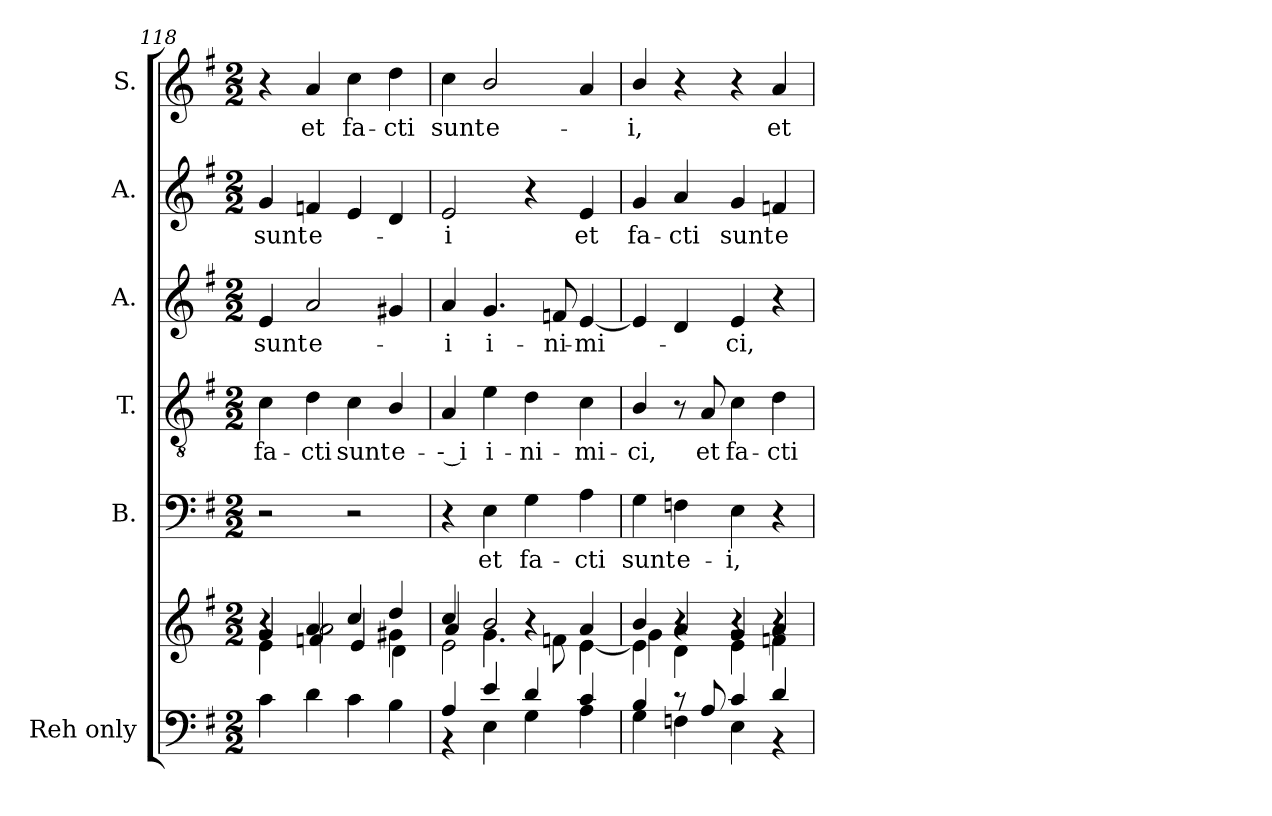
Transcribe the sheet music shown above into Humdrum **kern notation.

**kern	**kern	**kern	**text	**kern	**text	**kern	**text	**kern	**text	**kern	**text
*part6	*part6	*part5	*part5	*part4	*part4	*part3	*part3	*part2	*part2	*part1	*part1
*staff7	*staff6	*staff5	*staff5	*staff4	*staff4	*staff3	*staff3	*staff2	*staff2	*staff1	*staff1
*I"Reh  only	*	*I"B.	*	*I"T.	*	*I"A.	*	*I"A.	*	*I"S.	*
*	*	*I'B.	*	*I'T.	*	*I'A.	*	*I'A.	*	*	*
*clefF4	*clefG2	*clefF4	*	*clefGv2	*	*clefG2	*	*clefG2	*	*clefG2	*
*	*	*	*	*ITrd7c12	*	*	*	*	*	*	*
*k[f#]	*k[f#]	*k[f#]	*	*k[f#]	*	*k[f#]	*	*k[f#]	*	*k[f#]	*
*G:	*G:	*G:	*	*G:	*	*G:	*	*G:	*	*G:	*
*M2/2	*M2/2	*M2/2	*	*M2/2	*	*M2/2	*	*M2/2	*	*M2/2	*
=118	=118	=118	=118	=118	=118	=118	=118	=118	=118	=118	=118
*	*^	*	*	*	*	*	*	*	*	*	*
*	*	*^	*	*	*	*	*	*	*	*	*	*
!	!	!	!	!	!	!	!LO:LY:b:color=#000000	!	!	!	!	!	!
!	!	!	!	!	!	!	!	!	!LO:LY:b:color=#000000	!	!	!	!
!	!	!	!	!	!	!	!	!	!	!	!LO:LY:b:color=#000000	!	!
4ci\	4r	4ei\	4gi/	2r	.	4Ci\	fa-	4ei/	sunt	4gi/	sunt	4r	.
!	!	!	!	!	!	!	!LO:LY:b:color=#000000	!	!	!	!	!	!
!	!	!	!	!	!	!	!	!	!LO:LY:b:color=#000000	!	!	!	!
!	!	!	!	!	!	!	!	!	!	!	!LO:LY:b:color=#000000	!	!
!	!	!	!	!	!	!	!	!	!	!	!	!	!LO:LY:b:color=#000000
4di\	4ai/	2ai\	4fni/	.	.	4Di\	-cti	2ai/	e-	4fni/	e-	4ai/	et
!	!	!	!	!	!	!	!LO:LY:b:color=#000000	!	!	!	!	!	!
!	!	!	!	!	!	!	!	!	!	!	!	!	!LO:LY:b:color=#000000
4ci\	4cci/	.	4ei/	2r	.	4Ci\	sunt	.	.	4ei/	.	4cci\	fa-
!	!	!	!	!	!	!	!LO:LY:b:color=#000000	!	!	!	!	!	!
!	!	!	!	!	!	!	!	!	!	!	!	!	!LO:LY:b:color=#000000
4Bi\	4ddi/	4g#Xi\	4di\	.	.	4BBi/	e-	4g#Xi/	.	4di/	.	4ddi\	-cti
!!LO:LB:g=z
=119	=119	=119	=119	=119	=119	=119	=119	=119	=119	=119	=119	=119	=119
*^	*	*	*	*	*	*	*	*	*	*	*	*	*
!	!	!	!	!	!	!	!	!LO:LY:b:color=#000000	!	!	!	!	!	!
!	!	!	!	!	!	!	!	!	!	!LO:LY:b:color=#000000	!	!	!	!
!	!	!	!	!	!	!	!	!	!	!	!	!LO:LY:b:color=#000000	!	!
!	!	!	!	!	!	!	!	!	!	!	!	!	!	!LO:LY:b:color=#000000
4Ai/	4r	4cci/	4ai/	2ei\	4r	.	4AAi/	-- i	4ai/	-i	2ei/	-i	4cci\	sunt
!	!	!	!	!	!	!LO:LY:b:color=#000000	!	!	!	!	!	!	!	!
!	!	!	!	!	!	!	!	!LO:LY:b:color=#000000	!	!	!	!	!	!
!	!	!	!	!	!	!	!	!	!	!LO:LY:b:color=#000000	!	!	!	!
!	!	!	!	!	!	!	!	!	!	!	!	!	!	!LO:LY:b:color=#000000
4ei/	4Ei\	2bi/	4.gi\	.	4Ei\	et	4Ei\	i-	4.gi/	i-	.	.	2bi/	e-
!	!	!	!	!	!	!LO:LY:b:color=#000000	!	!	!	!	!	!	!	!
!	!	!	!	!	!	!	!	!LO:LY:b:color=#000000	!	!	!	!	!	!
4di/	4Gi\	.	.	4r	4Gi\	fa-	4Di\	-ni-	.	.	4r	.	.	.
!	!	!	!	!	!	!	!	!	!	!LO:LY:b:color=#000000	!	!	!	!
.	.	.	8fni\	.	.	.	.	.	8fni/	-ni-	.	.	.	.
!	!	!	!	!	!	!LO:LY:b:color=#000000	!	!	!	!	!	!	!	!
!	!	!	!	!	!	!	!	!LO:LY:b:color=#000000	!	!	!	!	!	!
!	!	!	!	!	!	!	!	!	!	!LO:LY:b:color=#000000	!	!	!	!
!	!	!	!	!	!	!	!	!	!	!	!	!LO:LY:b:color=#000000	!	!
4ci/	4Ai\	4ai/	[4ei\	4ei\	4Ai\	-cti	4Ci\	-mi-	[4ei/	-mi-	4ei/	et	4ai/	.
=120	=120	=120	=120	=120	=120	=120	=120	=120	=120	=120	=120	=120	=120	=120
!	!	!	!	!	!	!LO:LY:b:color=#000000	!	!	!	!	!	!	!	!
!	!	!	!	!	!	!	!	!LO:LY:b:color=#000000	!	!	!	!	!	!
!	!	!	!	!	!	!	!	!	!	!	!	!LO:LY:b:color=#000000	!	!
!	!	!	!	!	!	!	!	!	!	!	!	!	!	!LO:LY:b:color=#000000
4Bi/	4Gi\	4bi/	4ei\]	4gi\	4Gi\	sunt	4BBi/	-ci,	4ei/]	.	4gi/	fa-	4bi/	-i,
!	!	!	!	!	!	!LO:LY:b:color=#000000	!	!	!	!	!	!	!	!
!	!	!	!	!	!	!	!	!	!	!	!	!LO:LY:b:color=#000000	!	!
8r	4Fni\	4r	4di\	4ai/	4Fni\	e-	8r	.	4di/	.	4ai/	-cti	4r	.
!	!	!	!	!	!	!	!	!LO:LY:b:color=#000000	!	!	!	!	!	!
8Ai/	.	.	.	.	.	.	8AAi/	et	.	.	.	.	.	.
!	!	!	!	!	!	!LO:LY:b:color=#000000	!	!	!	!	!	!	!	!
!	!	!	!	!	!	!	!	!LO:LY:b:color=#000000	!	!	!	!	!	!
!	!	!	!	!	!	!	!	!	!	!LO:LY:b:color=#000000	!	!	!	!
!	!	!	!	!	!	!	!	!	!	!	!	!LO:LY:b:color=#000000	!	!
4ci/	4Ei\	4r	4ei\	4gi/	4Ei\	-i,	4Ci\	fa-	4ei/	-ci,	4gi/	sunt	4r	.
!	!	!	!	!	!	!	!	!LO:LY:b:color=#000000	!	!	!	!	!	!
!	!	!	!	!	!	!	!	!	!	!	!	!LO:LY:b:color=#000000	!	!
!	!	!	!	!	!	!	!	!	!	!	!	!	!	!LO:LY:b:color=#000000
4di/	4r	4ai/	4r	4fni\	4r	.	4Di\	-cti	4r	.	4fni/	e-	4ai/	et
*v	*v	*	*	*	*	*	*	*	*	*	*	*	*	*
*	*v	*v	*v	*	*	*	*	*	*	*	*	*	*
=	=	=	=	=	=	=	=	=	=	=	=
*-	*-	*-	*-	*-	*-	*-	*-	*-	*-	*-	*-
